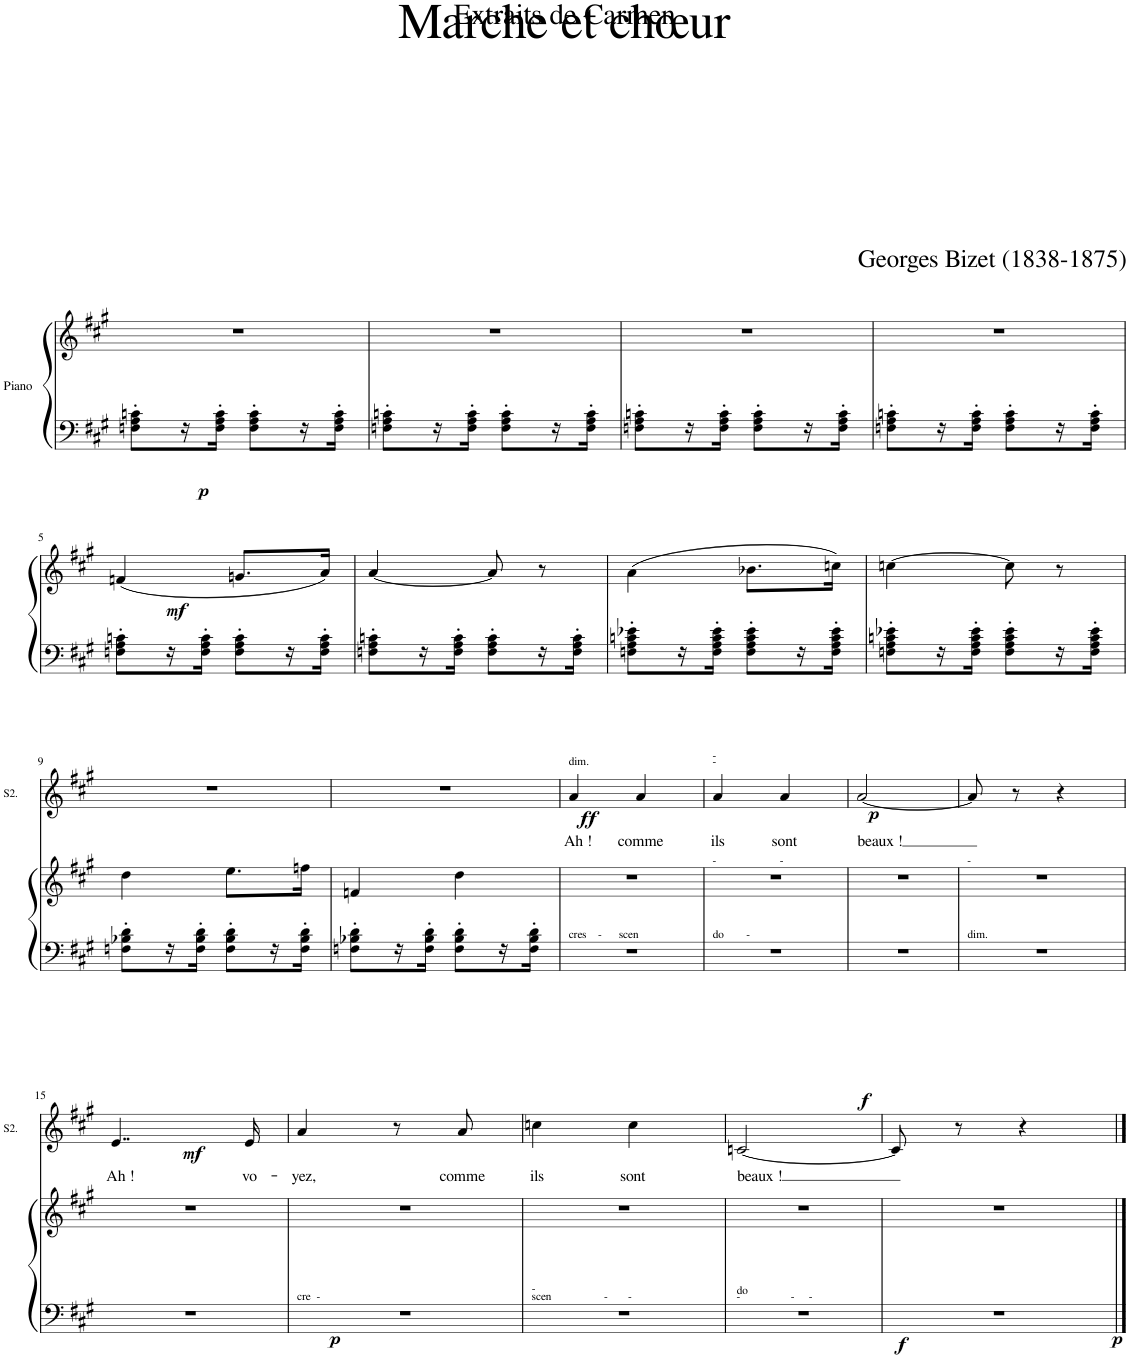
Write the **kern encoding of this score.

**kern	**kern	**dynam	**kern	**text	**dynam
*part2	*part2	*part2	*part1	*part1	*part1
*staff3	*staff2	*staff2/3	*staff1	*staff1	*staff1
*I"Piano	*	*	*I"SOPRANI 2.	*	*
*I'Pno	*	*	*I'S2.	*	*
*clefF4	*clefG2	*	*clefG2	*	*
*k[f#c#g#]	*k[f#c#g#]	*	*k[f#c#g#]	*	*
=1	=1	=1	=1	=1	=1
!	!	!LO:DY:b=2	!	!	!
8Fn\' 8A\' 8cn\'L	1r	p	1r	.	.
16r	.	.	.	.	.
16F\' 16A\' 16c\'JJ	.	.	.	.	.
8F\' 8A\' 8c\'L	.	.	.	.	.
16r	.	.	.	.	.
16F\' 16A\' 16c\'JJ	.	.	.	.	.
2ryy	.	.	.	.	.
=2	=2	=2	=2	=2	=2
8Fn\' 8A\' 8cn\'L	1r	.	1r	.	.
16r	.	.	.	.	.
16F\' 16A\' 16c\'JJ	.	.	.	.	.
8F\' 8A\' 8c\'L	.	.	.	.	.
16r	.	.	.	.	.
16F\' 16A\' 16c\'JJ	.	.	.	.	.
2ryy	.	.	.	.	.
=3	=3	=3	=3	=3	=3
8Fn\' 8A\' 8cn\'L	1r	.	1r	.	.
16r	.	.	.	.	.
16F\' 16A\' 16c\'JJ	.	.	.	.	.
8F\' 8A\' 8c\'L	.	.	.	.	.
16r	.	.	.	.	.
16F\' 16A\' 16c\'JJ	.	.	.	.	.
2ryy	.	.	.	.	.
=4	=4	=4	=4	=4	=4
8Fn\' 8A\' 8cn\'L	1r	.	1r	.	.
16r	.	.	.	.	.
16F\' 16A\' 16c\'JJ	.	.	.	.	.
8F\' 8A\' 8c\'L	.	.	.	.	.
16r	.	.	.	.	.
16F\' 16A\' 16c\'JJ	.	.	.	.	.
2ryy	.	.	.	.	.
!!LO:LB:g=z
=5	=5	=5	=5	=5	=5
!	!	!LO:DY:b	!	!	!
8Fn\' 8A\' 8cn\'L	(4fn/	mf	1r	.	.
16r	.	.	.	.	.
16F\' 16A\' 16c\'JJ	.	.	.	.	.
8F\' 8A\' 8c\'L	8.gn/L	.	.	.	.
16r	.	.	.	.	.
16F\' 16A\' 16c\'JJ	16a/Jk)	.	.	.	.
2ryy	2ryy	.	.	.	.
=6	=6	=6	=6	=6	=6
8Fn\' 8A\' 8cn\'L	[4a/	.	1r	.	.
16r	.	.	.	.	.
16F\' 16A\' 16c\'JJ	.	.	.	.	.
8F\' 8A\' 8c\'L	8a/]	.	.	.	.
16r	8r	.	.	.	.
16F\' 16A\' 16c\'JJ	.	.	.	.	.
2ryy	2ryy	.	.	.	.
=7	=7	=7	=7	=7	=7
8Fn\' 8A\' 8cn\' 8e-X\'L	(4a\	.	1r	.	.
16r	.	.	.	.	.
16F\' 16A\' 16c\' 16e-\'JJ	.	.	.	.	.
8F\' 8A\' 8c\' 8e-\'L	8.b-X\L	.	.	.	.
16r	.	.	.	.	.
16F\' 16A\' 16c\' 16e-\'JJ	16ccn\Jk)	.	.	.	.
2ryy	2ryy	.	.	.	.
=8	=8	=8	=8	=8	=8
8Fn\' 8A\' 8cn\' 8e-X\'L	[4ccn\	.	1r	.	.
16r	.	.	.	.	.
16F\' 16A\' 16c\' 16e-\'JJ	.	.	.	.	.
8F\' 8A\' 8c\' 8e-\'L	8cc\]	.	.	.	.
16r	8r	.	.	.	.
16F\' 16A\' 16c\' 16e-\'JJ	.	.	.	.	.
2ryy	2ryy	.	.	.	.
!!LO:LB:g=z
=9	=9	=9	=9	=9	=9
8Fn\' 8B-X\' 8d\'L	4dd\	.	1r	.	.
16r	.	.	.	.	.
16F\' 16B-\' 16d\'JJ	.	.	.	.	.
8F\' 8B-\' 8d\'L	8.ee\L	.	.	.	.
16r	.	.	.	.	.
16F\' 16B-\' 16d\'JJ	16ffn\Jk	.	.	.	.
2ryy	2ryy	.	.	.	.
=10	=10	=10	=10	=10	=10
8Fn\' 8B-X\' 8d\'L	4fn/	.	1r	.	.
16r	.	.	.	.	.
16F\' 16B-\' 16d\'JJ	.	.	.	.	.
8F\' 8B-\' 8d\'L	4dd\	.	.	.	.
16r	.	.	.	.	.
16F\' 16B-\' 16d\'JJ	.	.	.	.	.
2ryy	2ryy	.	.	.	.
=11	=11	=11	=11	=11	=11
!	!	!	!LO:TX:a:t=dim.	!	!
!LO:TX:a:t=cres    -	!	!	!	!	!
!	!	!	!	!LO:LY:b	!LO:DY:b
*	*^	*	*	*	*
2r	1r	8.ryy	.	4a/	Ah !	ff
!	!	!LO:TX:a:t=scen	!	!	!	!
.	.	2ryy	.	.	.	.
!	!	!	!	!	!LO:LY:b	!
.	.	.	.	4a/	comme	.
2ryy	.	.	.	2ryy	.	.
.	.	4ryy	.	.	.	.
.	.	16ryy	.	.	.	.
=12	=12	=12	=12	=12	=12	=12
!	!	!	!	!LO:TX:a:t=-	!	!
!	!	!	!	!LO:TX:a:t=-	!	!
!	!LO:TX:a:t=-	!	!	!	!	!
!LO:TX:a:t=do	!	!	!	!	!	!
!	!	!	!	!	!LO:LY:b	!
*	*	*^	*	*	*	*
2r	1r	8ryy	4ryy	.	4a/	ils	.
!	!	!LO:TX:a:t=-	!	!	!	!	!
.	.	2..ryy	.	.	.	.	.
!	!	!	!LO:TX:a:t=-	!	!	!	!
!	!	!	!	!	!	!LO:LY:b	!
.	.	.	2.ryy	.	4a/	sont	.
2ryy	.	.	.	.	2ryy	.	.
=13	=13	=13	=13	=13	=13	=13	=13
!	!	!	!	!LO:DY:b=2	!	!LO:LY:b	!LO:DY:b
*	*v	*v	*v	*	*	*	*
2r	1r	f	[2a/	beaux !	p
2ryy	.	.	2ryy	.	.
=14	=14	=14	=14	=14	=14
!	!LO:TX:a:t=-	!	!	!	!
!LO:TX:a:t=dim.	!	!	!	!	!
2r	1r	.	8a/]	.	.
.	.	.	8r	.	.
.	.	.	4r	.	.
2ryy	.	.	2ryy	.	.
!!LO:LB:g=z
=15	=15	=15	=15	=15	=15
!	!	!	!	!LO:LY:b	!LO:DY:b
2r	1r	.	4..e/	Ah !	mf
!	!	!	!	!LO:LY:b	!
.	.	.	16e/	vo-	.
2ryy	.	.	2ryy	.	.
=16	=16	=16	=16	=16	=16
!LO:TX:a:t=cre  -	!	!	!	!	!
!	!	!LO:DY:b=2	!	!LO:LY:b	!
2r	1r	p	4a/	-yez,	.
.	.	.	8r	.	.
!	!	!	!	!LO:LY:b	!
.	.	.	8a/	comme	.
2ryy	.	.	2ryy	.	.
=17	=17	=17	=17	=17	=17
!LO:TX:a:t=scen	!	!	!	!	!
!LO:TX:a:t=-	!	!	!	!	!
!	!	!	!	!LO:LY:b	!
*	*^	*	*	*	*
*	*	*^	*	*	*	*
2r	1r	8.ryy	4ryy	.	4ccn\	ils	.
!	!	!LO:TX:a:t=-	!	!	!	!	!
.	.	2ryy	.	.	.	.	.
!	!	!	!LO:TX:a:t=-	!	!	!	!
!	!	!	!	!	!	!LO:LY:b	!
.	.	.	2.ryy	.	4cc\	sont	.
2ryy	.	.	.	.	2ryy	.	.
.	.	4ryy	.	.	.	.	.
.	.	16ryy	.	.	.	.	.
=18	=18	=18	=18	=18	=18	=18	=18
!LO:TX:a:t=-	!	!	!	!	!	!	!
!LO:TX:a:t=do	!	!	!	!	!	!	!
!	!	!	!	!	!	!LO:LY:b	!
2r	1r	8.ryy	4ryy	.	[2cn/	beaux !	.
!	!	!LO:TX:a:t=-	!	!	!	!	!
.	.	2ryy	.	.	.	.	.
!	!	!	!LO:TX:a:t=-	!	!	!	!
.	.	.	2.ryy	.	.	.	.
2ryy	.	.	.	.	2ryy	.	.
.	.	4ryy	.	.	.	.	.
.	.	16ryy	.	.	.	.	.
=19	=19	=19	=19	=19	=19	=19	=19
!	!	!	!	!LO:DY:b=2	!	!	!
*	*	*v	*v	*	*	*	*
2r	1r	4ryy	f	8c/]	.	.
.	.	.	.	8r	.	.
!	!	!	!LO:DY:b	!	!	!
.	.	2.ryy	p	4r	.	.
2ryy	.	.	.	2ryy	.	.
*	*v	*v	*	*	*	*
==	==	==	==	==	==
*-	*-	*-	*-	*-	*-
